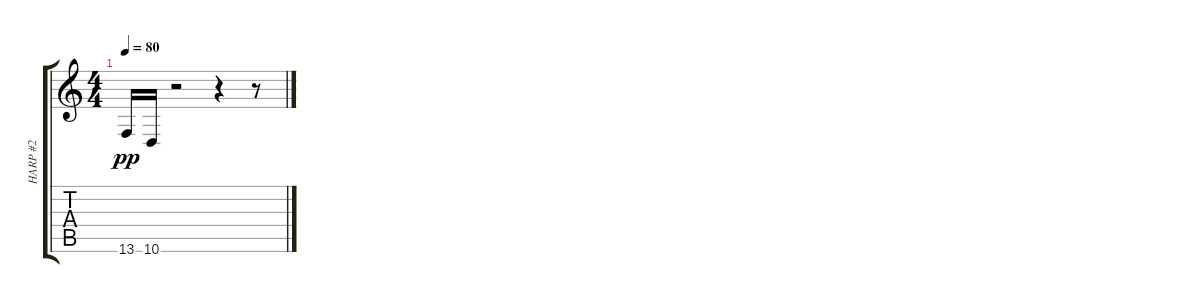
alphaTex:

\track ("HARP #2" "HARP #2") {instrument orchestralharp}
\staff {score tabs}
\tuning (E4 B3 G3 D3 A2 E2) {hide}
\ts (4 4)
\tempo 80
\clef g2
\ks c
13.6.16{dy pp} 10.6.16 r.2 r.4 r.8
